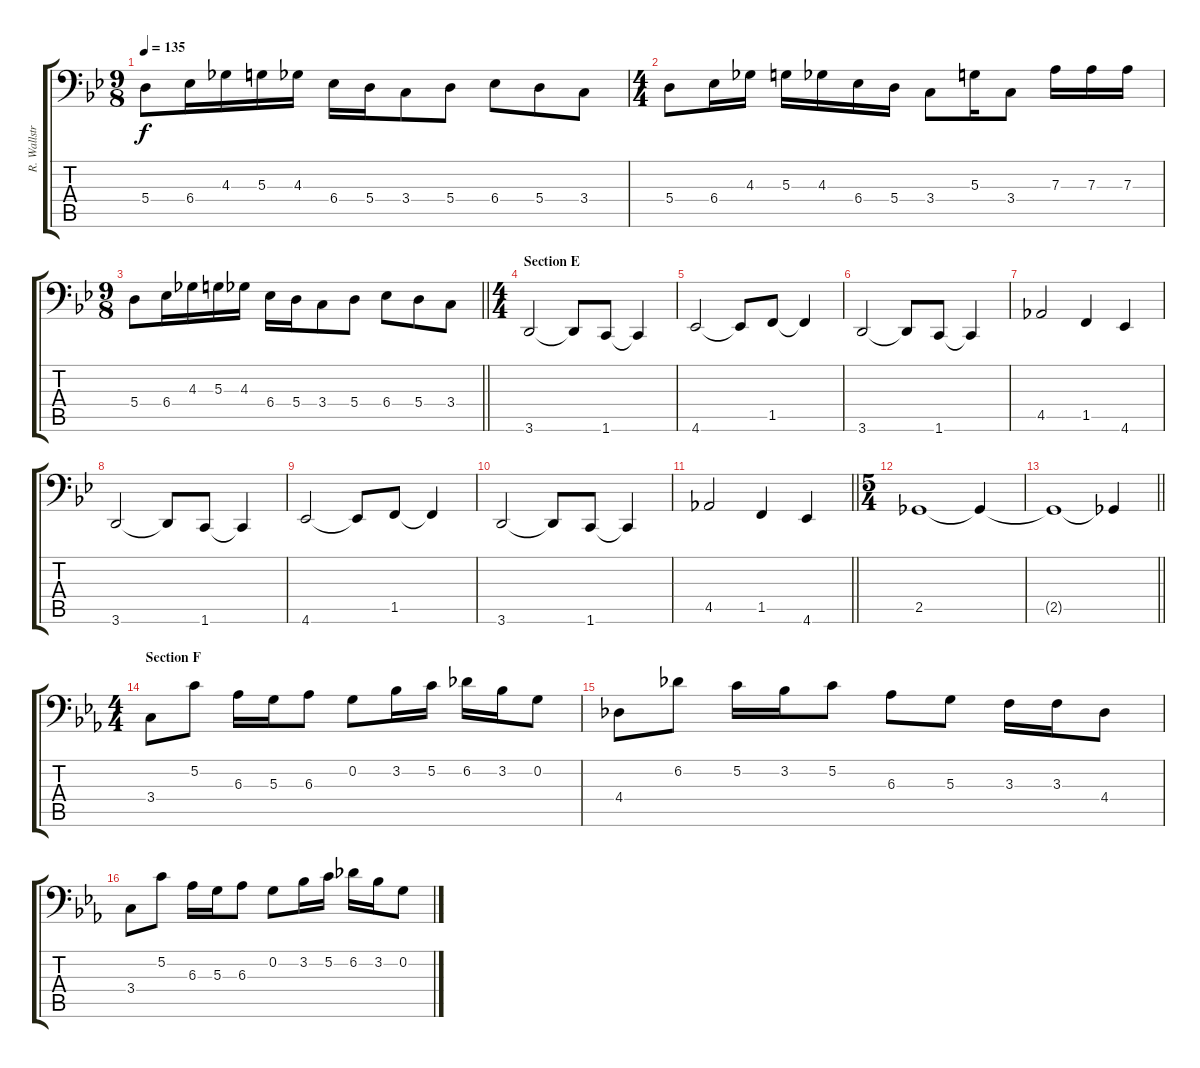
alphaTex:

\track ("R. Wallström (Bass)" "R. Wallstr") {instrument electricbassfinger}
\staff {score tabs}
\tuning (C3 G2 D2 A1 E1 B0) {hide}
\ts (9 8)
\tempo 135
\clef f4
\ks gminor
5.4.8{dy f} 6.4.16 4.3.16 5.3.16 4.3.16 6.4.16 5.4.16 3.4.8 5.4.8 6.4.8 5.4.8 3.4.8 |
\ts (4 4)
5.4.8 6.4.16 4.3.16 5.3.16 4.3.16 6.4.16 5.4.16 3.4.8 5.3.16 3.4.8 7.3.16 7.3.16 7.3.16 |
\ts (9 8)
\barLineRight lightlight
5.4.8 6.4.16 4.3.16 5.3.16 4.3.16 6.4.16 5.4.16 3.4.8 5.4.8 6.4.8 5.4.8 3.4.8 |
\ts (4 4)
\section ("" "Section E")
3.6.2 3.6{t}.8 1.6.8 1.6{t}.4 |
4.6.2 4.6{t}.8 1.5.8 1.5{t}.4 |
3.6.2 3.6{t}.8 1.6.8 1.6{t}.4 |
4.5.2 1.5.4 4.6.4 |
3.6.2 3.6{t}.8 1.6.8 1.6{t}.4 |
4.6.2 4.6{t}.8 1.5.8 1.5{t}.4 |
3.6.2 3.6{t}.8 1.6.8 1.6{t}.4 |
\barLineRight lightlight
4.5.2 1.5.4 4.6.4 |
\ts (5 4)
2.5.1 2.5{t}.4 |
\barLineRight lightlight
2.5{t}.1 2.5{t}.4 |
\ts (4 4)
\section ("" "Section F")
\ks cminor
3.4.8 5.2.8 6.3.16 5.3.16 6.3.8 0.2.8 3.2.16 5.2.16 6.2.16 3.2.16 0.2.8 |
4.4.8 6.2.8 5.2.16 3.2.16 5.2.8 6.3.8 5.3.8 3.3.16 3.3.16 4.4.8 |
3.4.8 5.2.8 6.3.16 5.3.16 6.3.8 0.2.8 3.2.16 5.2.16 6.2.16 3.2.16 0.2.8
